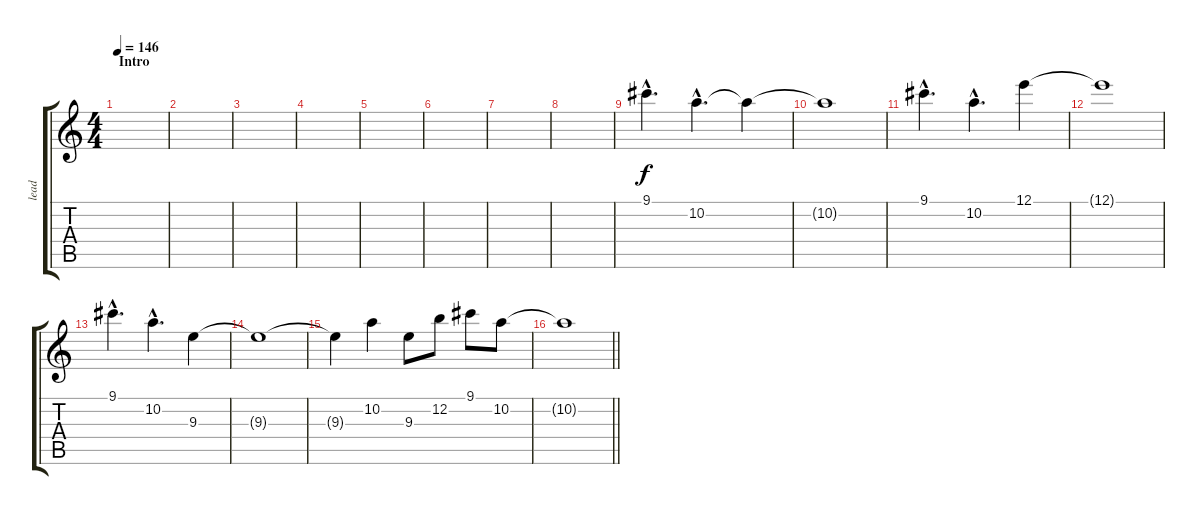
\track ("lead" "lead") {instrument distortionguitar}
\staff {score tabs}
\tuning (E4 B3 G3 D3 A2 E2) {hide}
\ts (4 4)
\section ("" "Intro")
\tempo 146
\clef g2
\ks c
|
|
|
|
|
|
|
|
9.1{hac}.4{d} 10.2{hac}.4{d} 10.2{t}.4 |
10.2{t}.1 |
9.1{hac}.4{d} 10.2{hac}.4{d} 12.1.4 |
12.1{t}.1 |
9.1{hac}.4{d} 10.2{hac}.4{d} 9.3.4 |
9.3{t}.1 |
9.3{t}.4 10.2.4 9.3.8 12.2.8 9.1.8 10.2.8 |
\barLineRight lightlight
10.2{t}.1
